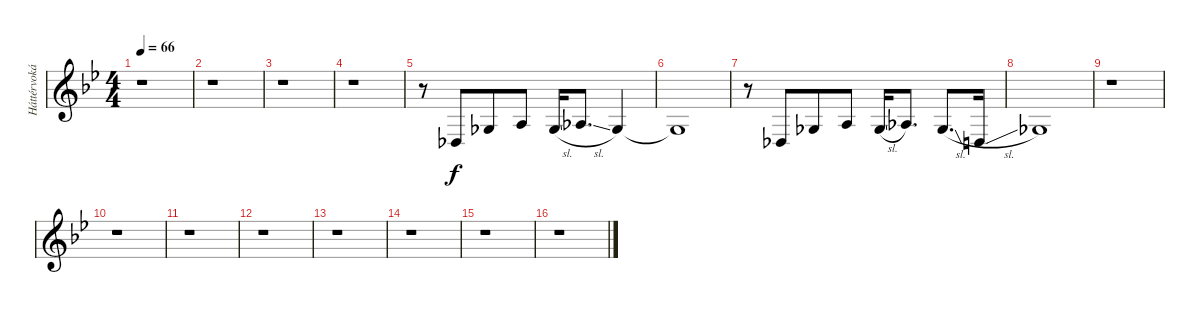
\track ("Háttérvokál" "Háttérvoká") {instrument choiraahs}
\staff {score}
\tuning (E4 B3 G3 D3 A2 E2) {hide}
\ts (4 4)
\tempo 66
\clef g2
\ks bb
r.1{dy f instrument choiraahs} |
r.1 |
r.1 |
r.1 |
r.8 4.5.8{beam merge} 4.4.8 7.4.8 4.4{sl}.16 6.4{sl}.8{d} 4.4.4 |
4.4{t}.1 |
r.8 4.5.8{beam merge} 4.4.8 7.4.8 4.4{sl}.16 6.4.8{d} 9.5{sl}.8{d} 5.5{sl}.16 |
9.5.1 |
r.1 |
r.1 |
r.1 |
r.1 |
r.1 |
r.1 |
r.1 |
r.1
